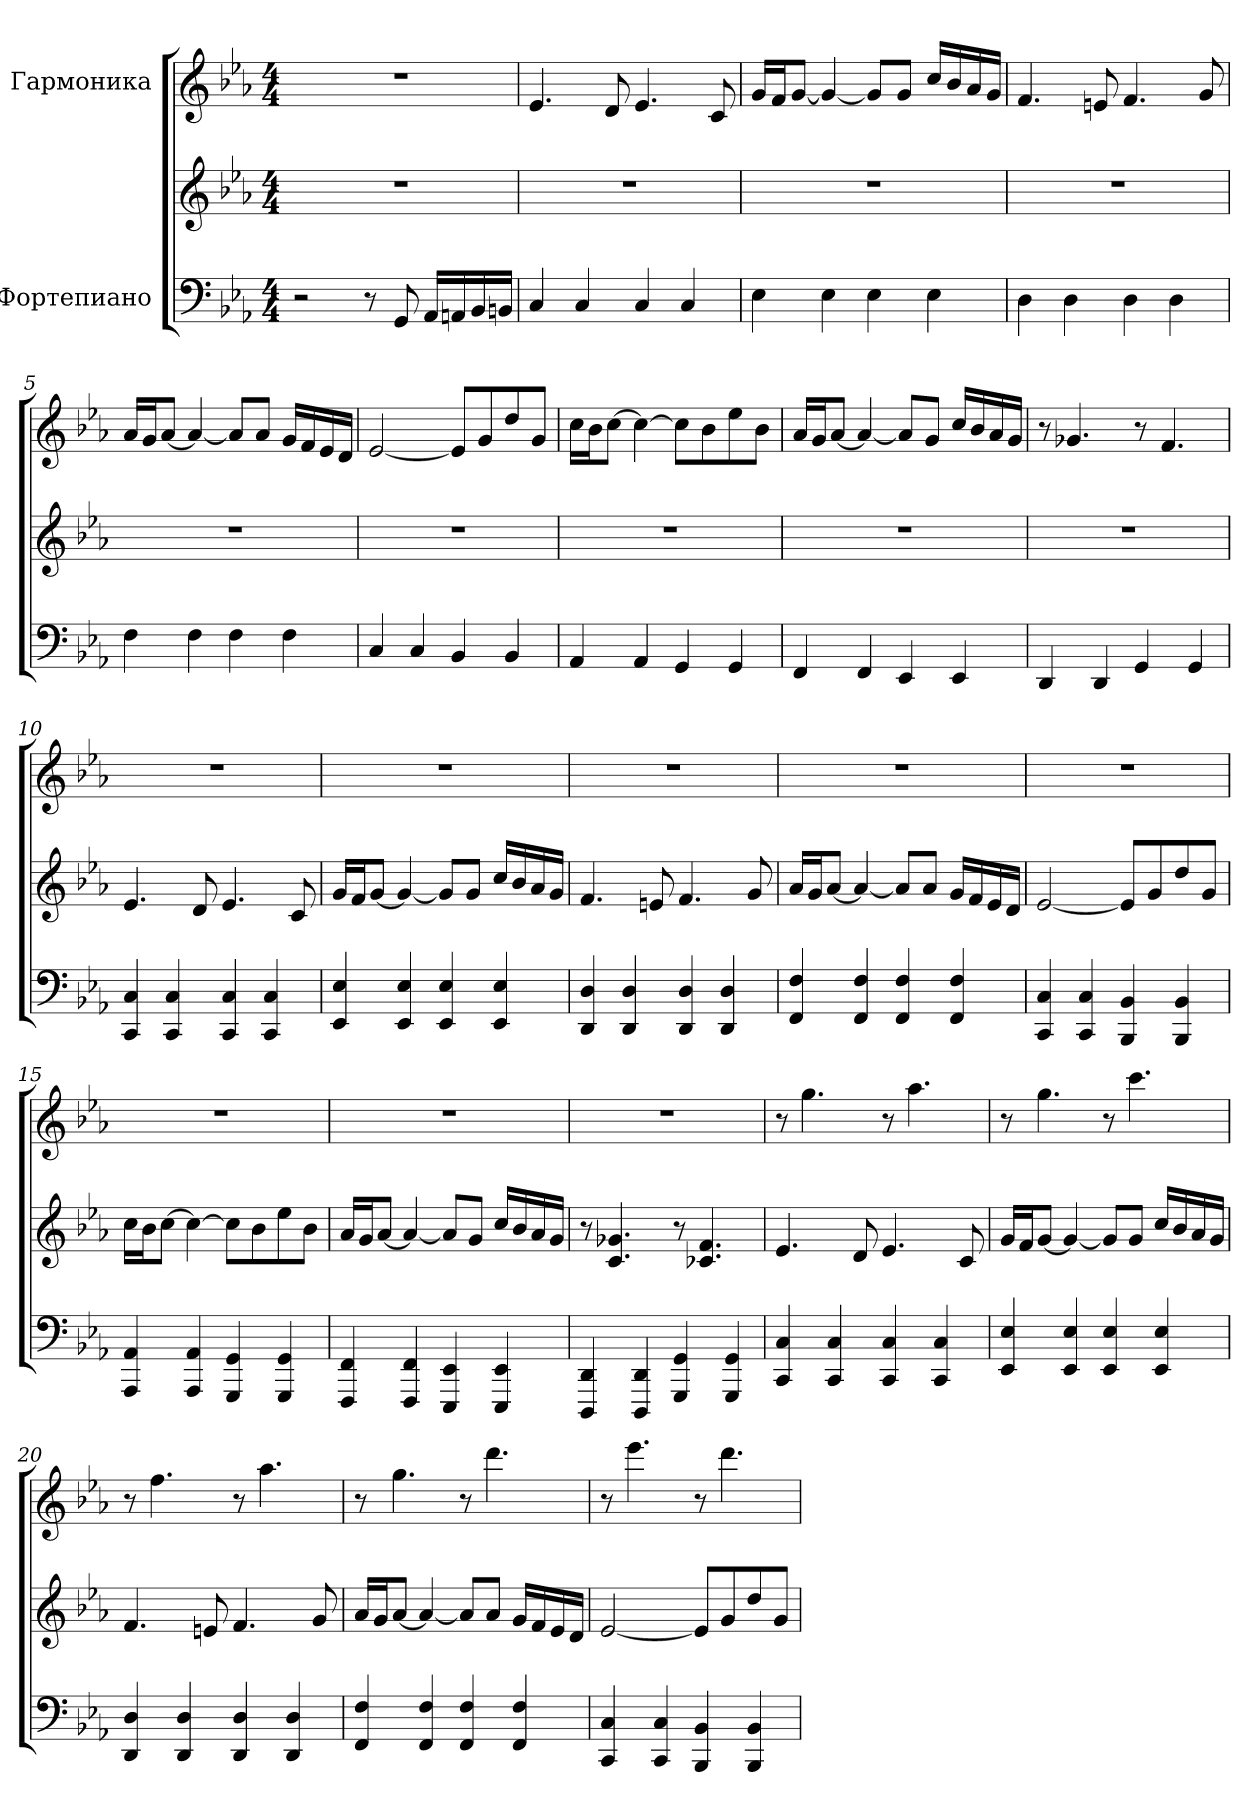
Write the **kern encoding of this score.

**kern	**kern	**kern
*part2	*part2	*part1
*staff3	*staff2	*staff1
*I"Фортепиано	*	*I"Гармоника
*clefF4	*clefG2	*clefG2
*k[b-e-a-]	*k[b-e-a-]	*k[b-e-a-]
*M4/4	*M4/4	*M4/4
*MM100	*MM100	*MM100
=1	=1	=1
2r	1r	1r
8r	.	.
8GG/	.	.
16AA-/LL	.	.
16AAn/	.	.
16BB-/	.	.
16BBn/JJ	.	.
=2	=2	=2
4C/	1r	4.e-/
4C/	.	.
.	.	8d/
4C/	.	4.e-/
4C/	.	.
.	.	8c/
=3	=3	=3
4E-\	1r	16g/LL
.	.	16f/J
.	.	[8g/J
4E-\	.	4g/_
4E-\	.	8g/L]
.	.	8g/J
4E-\	.	16cc/LL
.	.	16b-/
.	.	16a-/
.	.	16g/JJ
=4	=4	=4
4D\	1r	4.f/
4D\	.	.
.	.	8en/
4D\	.	4.f/
4D\	.	.
.	.	8g/
=5	=5	=5
4F\	1r	16a-/LL
.	.	16g/J
.	.	[8a-/J
4F\	.	4a-/_
4F\	.	8a-/L]
.	.	8a-/J
4F\	.	16g/LL
.	.	16f/
.	.	16e-/
.	.	16d/JJ
=6	=6	=6
4C/	1r	[2e-/
4C/	.	.
4BB-/	.	8e-/L]
.	.	8g/
4BB-/	.	8dd/
.	.	8g/J
!!LO:LB:g=z
=7	=7	=7
4AA-/	1r	16cc\LL
.	.	16b-\J
.	.	[8cc\J
4AA-/	.	4cc\_
4GG/	.	8cc\L]
.	.	8b-\
4GG/	.	8ee-\
.	.	8b-\J
=8	=8	=8
4FF/	1r	16a-/LL
.	.	16g/J
.	.	[8a-/J
4FF/	.	4a-/_
4EE-/	.	8a-/L]
.	.	8g/J
4EE-/	.	16cc/LL
.	.	16b-/
.	.	16a-/
.	.	16g/JJ
=9	=9	=9
4DD/	1r	8r
.	.	4.g-X/
4DD/	.	.
4GG/	.	8r
.	.	4.f/
4GG/	.	.
=10	=10	=10
4CC/ 4C/	4.e-/	1r
4CC/ 4C/	.	.
.	8d/	.
4CC/ 4C/	4.e-/	.
4CC/ 4C/	.	.
.	8c/	.
=11	=11	=11
4EE-/ 4E-/	16g/LL	1r
.	16f/J	.
.	[8g/J	.
4EE-/ 4E-/	4g/_	.
4EE-/ 4E-/	8g/L]	.
.	8g/J	.
4EE-/ 4E-/	16cc/LL	.
.	16b-/	.
.	16a-/	.
.	16g/JJ	.
!!LO:LB:g=z
=12	=12	=12
4DD/ 4D/	4.f/	1r
4DD/ 4D/	.	.
.	8en/	.
4DD/ 4D/	4.f/	.
4DD/ 4D/	.	.
.	8g/	.
=13	=13	=13
4FF/ 4F/	16a-/LL	1r
.	16g/J	.
.	[8a-/J	.
4FF/ 4F/	4a-/_	.
4FF/ 4F/	8a-/L]	.
.	8a-/J	.
4FF/ 4F/	16g/LL	.
.	16f/	.
.	16e-/	.
.	16d/JJ	.
=14	=14	=14
4CC/ 4C/	[2e-/	1r
4CC/ 4C/	.	.
4BBB-/ 4BB-/	8e-/L]	.
.	8g/	.
4BBB-/ 4BB-/	8dd/	.
.	8g/J	.
=15	=15	=15
4AAA-/ 4AA-/	16cc\LL	1r
.	16b-\J	.
.	[8cc\J	.
4AAA-/ 4AA-/	4cc\_	.
4GGG/ 4GG/	8cc\L]	.
.	8b-\	.
4GGG/ 4GG/	8ee-\	.
.	8b-\J	.
=16	=16	=16
4FFF/ 4FF/	16a-/LL	1r
.	16g/J	.
.	[8a-/J	.
4FFF/ 4FF/	4a-/_	.
4EEE-/ 4EE-/	8a-/L]	.
.	8g/J	.
4EEE-/ 4EE-/	16cc/LL	.
.	16b-/	.
.	16a-/	.
.	16g/JJ	.
!!LO:LB:g=z
=17	=17	=17
4DDD/ 4DD/	8r	1r
.	4.c/ 4.g-X/	.
4DDD/ 4DD/	.	.
4GGG/ 4GG/	8r	.
.	4.c-X/ 4.f/	.
4GGG/ 4GG/	.	.
=18	=18	=18
4CC/ 4C/	4.e-/	8r
.	.	4.gg\
4CC/ 4C/	.	.
.	8d/	.
4CC/ 4C/	4.e-/	8r
.	.	4.aa-\
4CC/ 4C/	.	.
.	8c/	.
=19	=19	=19
4EE-/ 4E-/	16g/LL	8r
.	16f/J	.
.	[8g/J	4.gg\
4EE-/ 4E-/	4g/_	.
4EE-/ 4E-/	8g/L]	8r
.	8g/J	4.ccc\
4EE-/ 4E-/	16cc/LL	.
.	16b-/	.
.	16a-/	.
.	16g/JJ	.
=20	=20	=20
4DD/ 4D/	4.f/	8r
.	.	4.ff\
4DD/ 4D/	.	.
.	8en/	.
4DD/ 4D/	4.f/	8r
.	.	4.aa-\
4DD/ 4D/	.	.
.	8g/	.
=21	=21	=21
4FF/ 4F/	16a-/LL	8r
.	16g/J	.
.	[8a-/J	4.gg\
4FF/ 4F/	4a-/_	.
4FF/ 4F/	8a-/L]	8r
.	8a-/J	4.ddd\
4FF/ 4F/	16g/LL	.
.	16f/	.
.	16e-/	.
.	16d/JJ	.
!!LO:PB:g=z
=22	=22	=22
4CC/ 4C/	[2e-/	8r
.	.	4.eee-\
4CC/ 4C/	.	.
4BBB-/ 4BB-/	8e-/L]	8r
.	8g/	4.ddd\
4BBB-/ 4BB-/	8dd/	.
.	8g/J	.
=	=	=
*-	*-	*-
